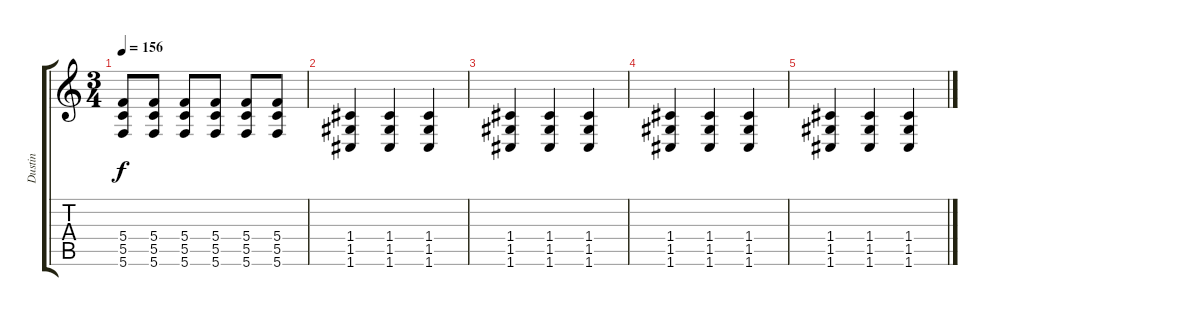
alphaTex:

\track ("Dustin" "Dustin") {instrument distortionguitar}
\staff {score tabs}
\tuning (D4 A3 F3 C3 G2 C2) {hide}
\ts (3 4)
\tempo 156
\clef g2
\ks c
(5.4 5.5 5.6).8{dy f volume 5} (5.4 5.5 5.6).8 (5.4 5.5 5.6).8 (5.4 5.5 5.6).8 (5.4 5.5 5.6).8 (5.4 5.5 5.6).8 |
(1.4 1.5 1.6).4{volume 4} (1.4 1.5 1.6).4 (1.4 1.5 1.6).4 |
(1.4 1.5 1.6).4{volume 3} (1.4 1.5 1.6).4 (1.4 1.5 1.6).4 |
(1.4 1.5 1.6).4{volume 2} (1.4 1.5 1.6).4 (1.4 1.5 1.6).4 |
(1.4 1.5 1.6).4{volume 1} (1.4 1.5 1.6).4 (1.4 1.5 1.6).4
